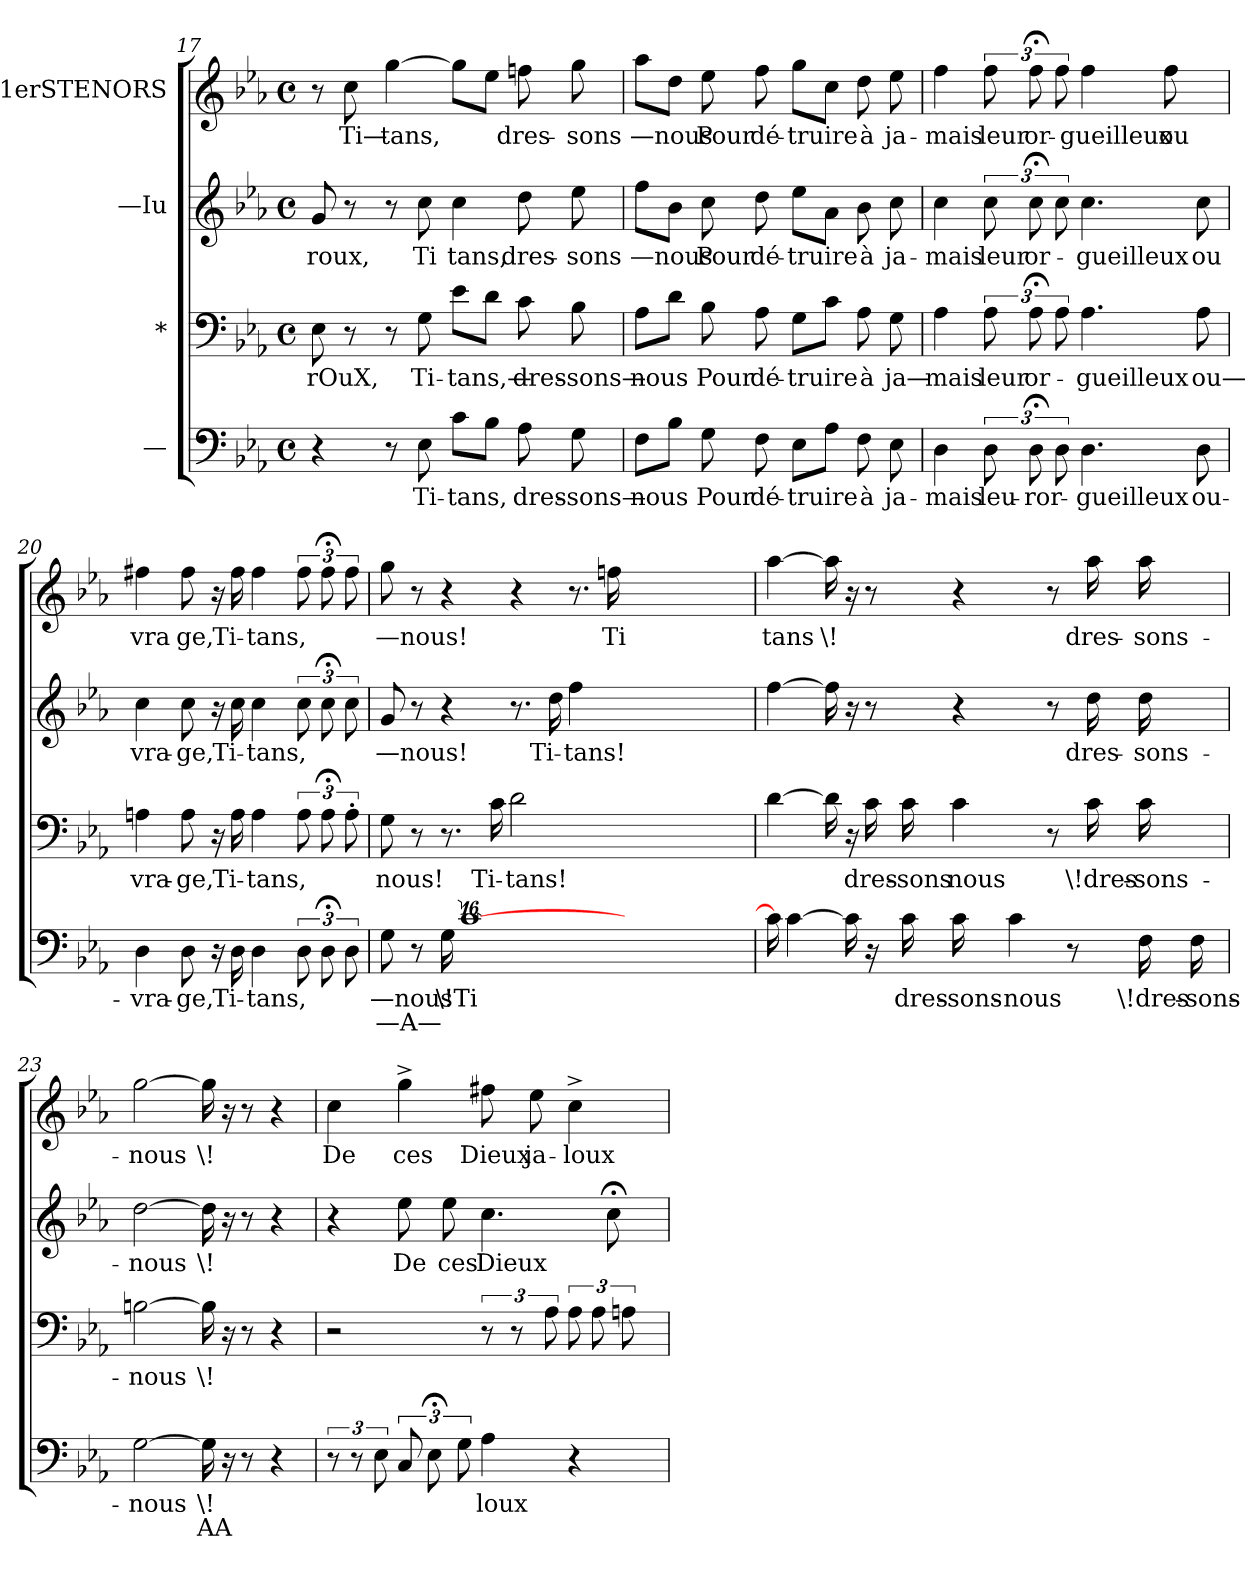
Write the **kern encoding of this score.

**kern	**text	**text	**kern	**text	**kern	**text	**kern	**text
*part4	*part4	*part4	*part3	*part3	*part2	*part2	*part1	*part1
*staff4	*staff4	*staff4	*staff3	*staff3	*staff2	*staff2	*staff1	*staff1
*I"—	*	*	*I"*	*	*I"—Iu	*	*I"1erSTENORS	*
*clefF4	*	*	*clefF4	*	*clefG2	*	*clefG2	*
*k[b-e-a-]	*	*	*k[b-e-a-]	*	*k[b-e-a-]	*	*k[b-e-a-]	*
*M4/4	*	*	*M4/4	*	*M4/4	*	*M4/4	*
*met(c)	*	*	*met(c)	*	*met(c)	*	*met(c)	*
=17	=17	=17	=17	=17	=17	=17	=17	=17
4r	.	.	8E-i\	rOuX,	8gi/	roux,	8r	.
.	.	.	8r	.	8r	.	8cci\	Ti—
8r	.	.	8r	.	8r	.	[4ggi\	tans,
8E-i\	Ti-	.	8Gi\	Ti-	8cci\	Ti	.	.
8ci\L	tans,	.	8e-i\L	tans,—	4cci\	tans,	8ggi\L]	.
8B-i\J	.	.	8di\J	.	.	.	8ee-i\J	.
8A-i\	dres-	.	8ci\	dres-	8ddi\	dres-	8ffni\	dres-
8Gi\	sons—	.	8B-i\	sons—	8ee-i\	sons	8ggi\	sons
!!LO:PB:g=z
=18	=18	=18	=18	=18	=18	=18	=18	=18
8Fi\L	nous	.	8A-i\L	nous	8ffi\L	—nous	8aa-i\L	—nous
8B-i\J	.	.	8di\J	.	8b-i\J	.	8ddi\J	.
8Gi\	Pour	.	8B-i\	Pour	8cci\	Pour	8ee-i\	Pour
8Fi\	dé-	.	8A-i\	dé-	8ddi\	dé-	8ffi\	dé-
8E-i\L	truire	.	8Gi\L	truire	8ee-i\L	truire	8ggi\L	truire
8A-i\J	.	.	8ci\J	.	8a-i\J	.	8cci\J	.
8Fi\	à	.	8A-i\	à	8b-i\	à	8ddi\	à
8E-i\	ja-	.	8Gi\	ja—	8cci\	ja-	8ee-i\	ja-
=19	=19	=19	=19	=19	=19	=19	=19	=19
4Di\	mais	.	4A-i\	mais	4cci\	mais	4ffi\	mais
12Di\	leu-	.	12A-i\	leur	12cci\	leur	12ffi\	leur
12D;i\	ror-	.	12A-;i\	or-	12cc;i\	or-	12ff;i\	or-
12Di\	.	.	12A-i\	.	12cci\	.	12ffi\	.
4.Di\	gueilleux	.	4.A-i\	gueilleux	4.cci\	gueilleux	4ffi\	gueilleux
.	.	.	.	.	.	.	8ffi\	ou
8Di\	ou-	.	8A-i\	ou—	8cci\	ou	8ryy	.
=20	=20	=20	=20	=20	=20	=20	=20	=20
4Di\	vra-	.	4Ani\	vra-	4cci\	vra-	4ff#Xi\	vra
8Di\	ge,	.	8Ai\	ge,	8cci\	ge,	8ff#i\	ge,
16r	.	.	16r	.	16r	.	16r	.
16Di\	Ti-	.	16Ai\	Ti-	16cci\	Ti-	16ff#i\	Ti-
4Di\	tans,	.	4Ai\	tans,	4cci\	tans,	4ff#i\	tans,
12Di\	.	.	12Ai\	.	12cci\	.	12ff#i\	.
12D;i\	.	.	12A;i\	.	12cc;i\	.	12ff#;i\	.
12Di\	.	.	12A'>'>i\	.	12cci\	.	12ff#i\	.
!!LO:LB:g=z
=21	=21	=21	=21	=21	=21	=21	=21	=21
8Gi\	—nous	—A—	8Gi\	nous!	8gi/	—nous!	8ggi\	—nous!
8r	.	.	8r	.	8r	.	8r	.
16Gi\	\!Ti	.	8.r	.	4r	.	4r	.
[16%11cj\	.	.	.	.	.	.	.	.
.	.	.	16ci\	Ti-	.	.	.	.
.	.	.	2di\	tans!	8.r	.	4r	.
.	.	.	.	.	16ddi\	Ti-	.	.
.	.	.	.	.	4ffi\	tans!	8.r	.
.	.	.	.	.	.	.	16ffni\	Ti
16ryy	.	.	2.ryy	.	2.ryy	.	2.ryy	.
2ryy	.	.	.	.	.	.	.	.
8.ryy	.	.	.	.	.	.	.	.
=22	=22	=22	=22	=22	=22	=22	=22	=22
16cj\]	.	.	[4di\	.	[4ffi\	.	[4aa-i\	tans
[4ci\	.	.	.	.	.	.	.	.
.	.	.	16di\]	.	16ffi\]	.	16aa-i\]	\!
16ci\]	.	.	16r	.	16r	.	16r	.
16r	.	.	16ci\	dres-	8r	.	8r	.
16ci\	dres-	.	16ci\	sons	.	.	.	.
16ci\	sons-	.	4ci\	nous	4r	.	4r	.
4ci\	nous	.	.	.	.	.	.	.
.	.	.	8r	.	8r	.	8r	.
8r	.	.	.	.	.	.	.	.
.	.	.	16ci\	\!dres-	16ddi\	dres-	16aa-i\	dres-
16Fi\	\!dres-	.	16ci\	sons-	16ddi\	sons-	16aa-i\	sons-
16Fi\	sons-	.	16ryy	.	16ryy	.	16ryy	.
=23	=23	=23	=23	=23	=23	=23	=23	=23
[2Gi\	nous	.	[2Bni\	nous	[2ddi\	nous	[2ggi\	nous
16Gi\]	\!	AA	16Bi\]	\!	16ddi\]	\!	16ggi\]	\!
16r	.	.	16r	.	16r	.	16r	.
8r	.	.	8r	.	8r	.	8r	.
4r	.	.	4r	.	4r	.	4r	.
!!LO:LB:g=z
=24	=24	=24	=24	=24	=24	=24	=24	=24
12r	.	.	2r	.	4r	.	4cci\	De
12r	.	.	.	.	.	.	.	.
12E-i\	.	.	.	.	.	.	.	.
12Ci/	.	.	.	.	8ee-i\	De	4gg^>i\	ces
12E-;i\	.	.	.	.	.	.	.	.
.	.	.	.	.	8ee-i\	ces	.	.
12Gi\	.	.	.	.	.	.	.	.
4A-i\	loux	.	12r	.	4.cci\	Dieux	8ff#Xi\	Dieux
.	.	.	12r	.	.	.	.	.
.	.	.	.	.	.	.	8ee-i\	ja-
.	.	.	12A-i\	.	.	.	.	.
4r	.	.	12A-i\	.	.	.	4cc^>i\	loux
.	.	.	12A-i\	.	.	.	.	.
.	.	.	.	.	8cc;i\	.	.	.
.	.	.	12Aj\	.	.	.	.	.
12ryy	.	.	12ryy	.	12ryy	.	12ryy	.
=	=	=	=	=	=	=	=	=
*-	*-	*-	*-	*-	*-	*-	*-	*-
